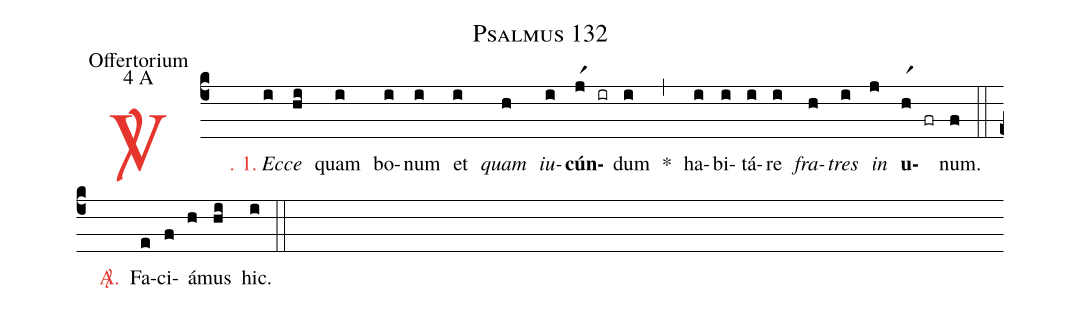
name: Psalmus 132;
office-part: Offertorium;
mode: 4;
mode-differentia: A;
%%
(c4)

<c><sp>V/</sp>. 1.</c>() <i>Ec</i>(i)<i>ce</i>(hi) quam(i) bo(i)num(i) et(i) <i>quam</i>(h) <i>iu</i>(i)<b>cún</b>(jr1 ir)dum(i) *(,) ha(i)bi(i)tá(i)re(i) <i>fra</i>(h)<i>tres</i>(i) <i>in</i>(j) <b>u</b>(hr1 fr)num.(f)

(::)

<nlba><c><sp>A/</sp>.</c>() Fa</nlba>(e)ci(f)á(h)mus(hi) hic.(i)

(::)
